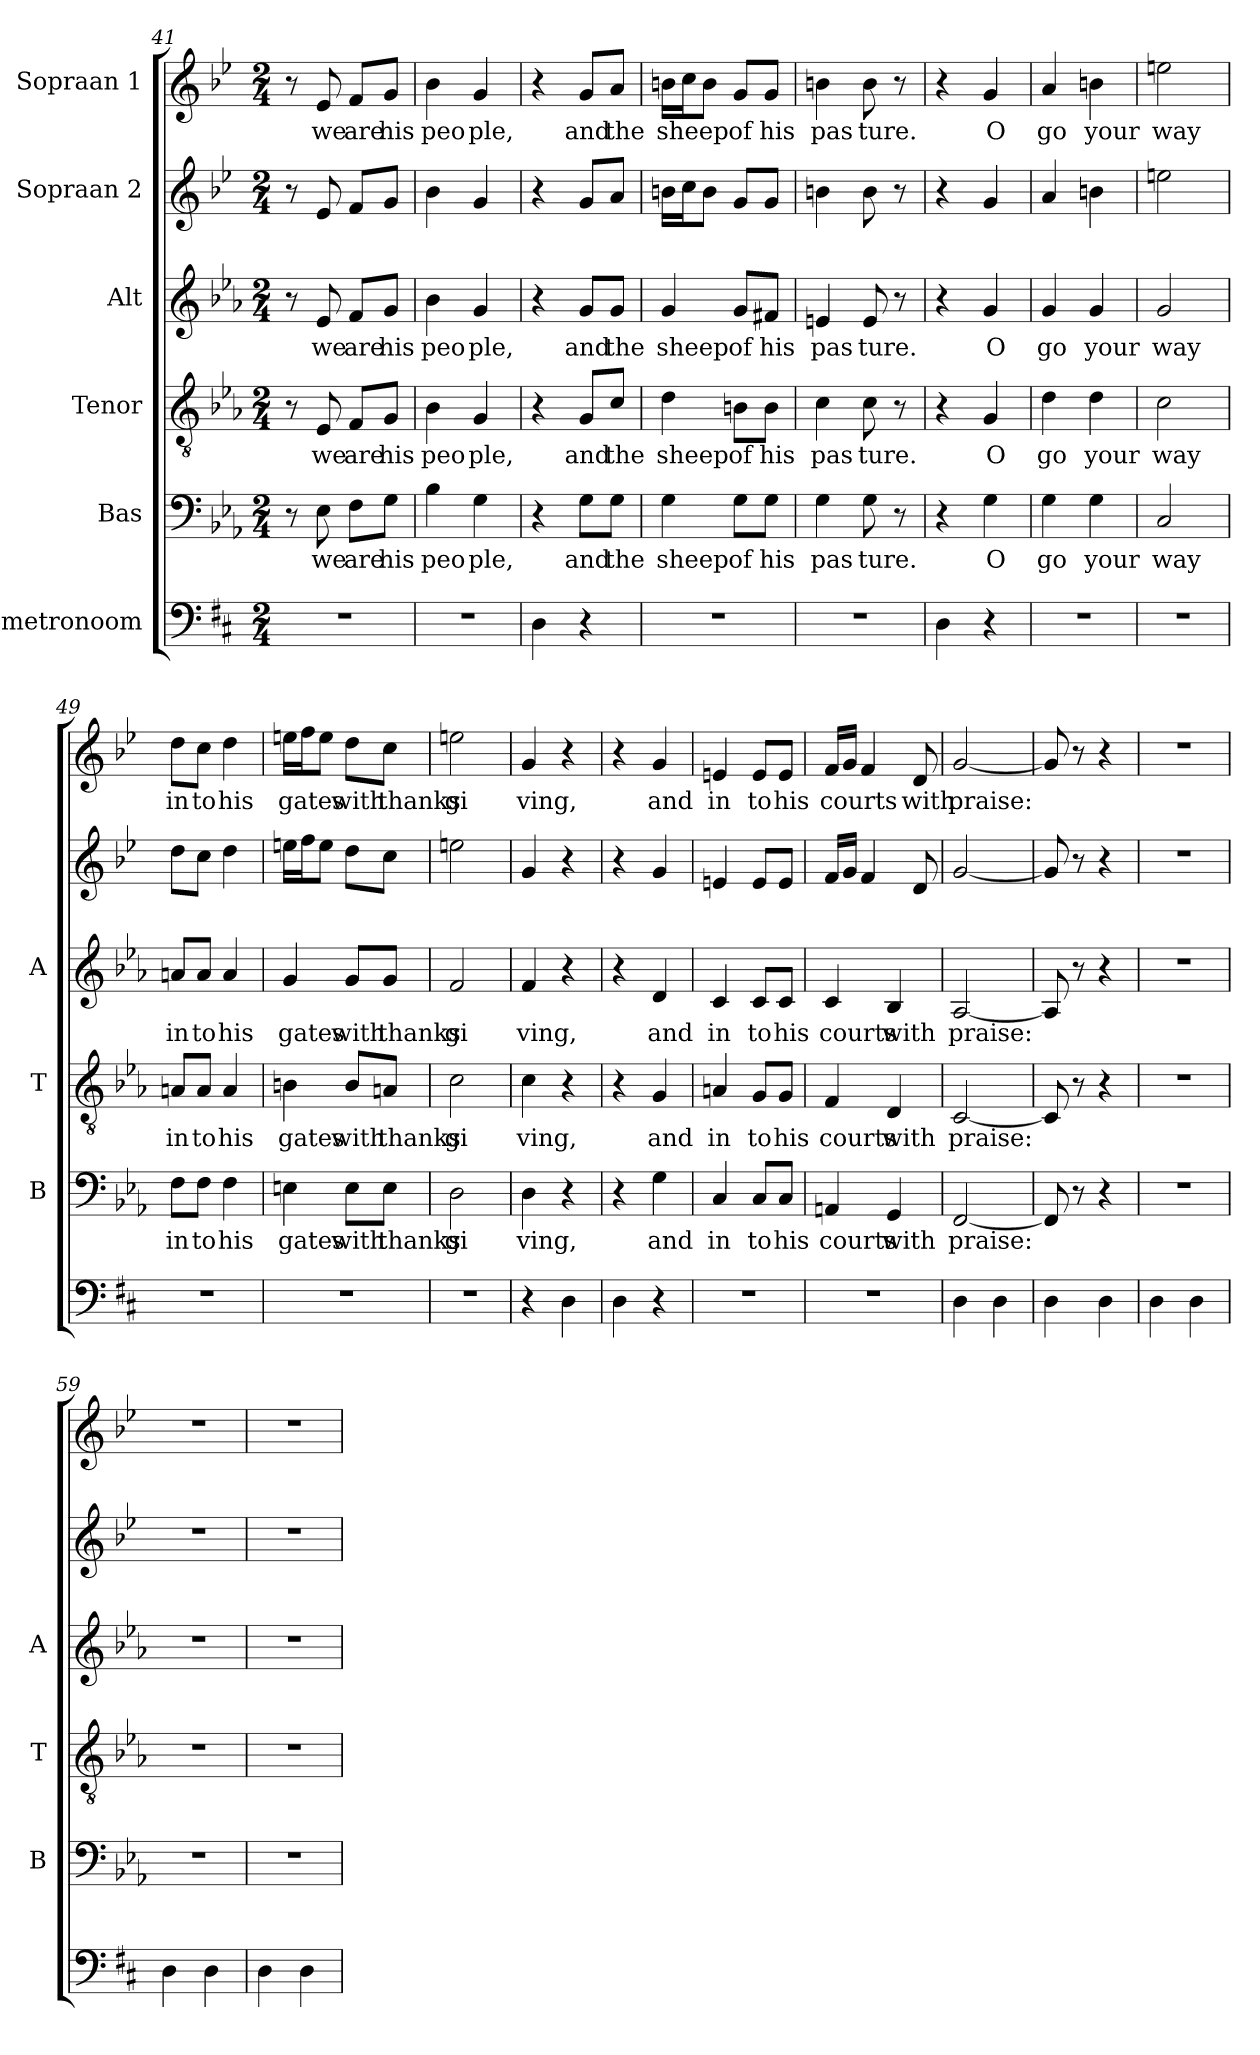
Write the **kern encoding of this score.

**kern	**kern	**text	**kern	**text	**kern	**text	**kern	**kern	**text
*part6	*part5	*part5	*part4	*part4	*part3	*part3	*part2	*part1	*part1
*staff6	*staff5	*staff5	*staff4	*staff4	*staff3	*staff3	*staff2	*staff1	*staff1
*I"metronoom	*I"Bas	*	*I"Tenor	*	*I"Alt	*	*I"Sopraan 2	*I"Sopraan 1	*
*	*I'B	*	*I'T	*	*I'A	*	*	*	*
*clefF4	*clefF4	*	*clefGv2	*	*clefG2	*	*clefG2	*clefG2	*
*k[f#c#]	*k[b-e-a-]	*	*k[b-e-a-]	*	*k[b-e-a-]	*	*k[b-e-]	*k[b-e-]	*
*M2/4	*M2/4	*	*M2/4	*	*M2/4	*	*M2/4	*M2/4	*
=41	=41	=41	=41	=41	=41	=41	=41	=41	=41
2r	8r	.	8r	.	8r	.	8r	8r	.
.	8E-\	we	8E-/	we	8e-/	we	8e-/	8e-/	we
.	8F\L	are	8F/L	are	8f/L	are	8f/L	8f/L	are
.	8G\J	his	8G/J	his	8g/J	his	8g/J	8g/J	his
=42	=42	=42	=42	=42	=42	=42	=42	=42	=42
2r	4B-\	peo	4B-\	peo	4b-\	peo	4b-\	4b-\	peo
.	4G\	ple,	4G/	ple,	4g/	ple,	4g/	4g/	ple,
=43	=43	=43	=43	=43	=43	=43	=43	=43	=43
4D\	4r	.	4r	.	4r	.	4r	4r	.
4r	8G\L	and	8G/L	and	8g/L	and	8g/L	8g/L	and
.	8G\J	the	8c/J	the	8g/J	the	8a/J	8a/J	the
!!LO:PB:g=z
=44	=44	=44	=44	=44	=44	=44	=44	=44	=44
2r	4G\	sheep	4d\	sheep	4g/	sheep	16bn\LL	16bn\LL	sheep
.	.	.	.	.	.	.	16cc\J	16cc\J	.
.	.	.	.	.	.	.	8b\J	8b\J	.
.	8G\L	of	8Bn\L	of	8g/L	of	8g/L	8g/L	of
.	8G\J	his	8B\J	his	8f#X/J	his	8g/J	8g/J	his
=45	=45	=45	=45	=45	=45	=45	=45	=45	=45
2r	4G\	pas	4c\	pas	4en/	pas	4bn\	4bn\	pas
.	8G\	ture.	8c\	ture.	8e/	ture.	8b\	8b\	ture.
.	8r	.	8r	.	8r	.	8r	8r	.
=46	=46	=46	=46	=46	=46	=46	=46	=46	=46
4D\	4r	.	4r	.	4r	.	4r	4r	.
4r	4G\	O	4G/	O	4g/	O	4g/	4g/	O
=47	=47	=47	=47	=47	=47	=47	=47	=47	=47
2r	4G\	go	4d\	go	4g/	go	4a/	4a/	go
.	4G\	your	4d\	your	4g/	your	4bn\	4bn\	your
=48	=48	=48	=48	=48	=48	=48	=48	=48	=48
2r	2C/	way	2c\	way	2g/	way	2een\	2een\	way
=49	=49	=49	=49	=49	=49	=49	=49	=49	=49
2r	8F\L	in	8An/L	in	8an/L	in	8dd\L	8dd\L	in
.	8F\J	to	8A/J	to	8a/J	to	8cc\J	8cc\J	to
.	4F\	his	4A/	his	4a/	his	4dd\	4dd\	his
=50	=50	=50	=50	=50	=50	=50	=50	=50	=50
2r	4En\	gates	4Bn\	gates	4g/	gates	16een\LL	16een\LL	gates
.	.	.	.	.	.	.	16ff\J	16ff\J	.
.	.	.	.	.	.	.	8ee\J	8ee\J	.
.	8E\L	with	8B/L	with	8g/L	with	8dd\L	8dd\L	with
.	8E\J	thanks	8An/J	thanks	8g/J	thanks	8cc\J	8cc\J	thanks
!!LO:PB:g=z
=51	=51	=51	=51	=51	=51	=51	=51	=51	=51
2r	2D\	gi	2c\	gi	2f/	gi	2een\	2een\	gi
=52	=52	=52	=52	=52	=52	=52	=52	=52	=52
4r	4D\	ving,	4c\	ving,	4f/	ving,	4g/	4g/	ving,
4D\	4r	.	4r	.	4r	.	4r	4r	.
=53	=53	=53	=53	=53	=53	=53	=53	=53	=53
4D\	4r	.	4r	.	4r	.	4r	4r	.
4r	4G\	and	4G/	and	4d/	and	4g/	4g/	and
=54	=54	=54	=54	=54	=54	=54	=54	=54	=54
2r	4C/	in	4An/	in	4c/	in	4en/	4en/	in
.	8C/L	to	8G/L	to	8c/L	to	8e/L	8e/L	to
.	8C/J	his	8G/J	his	8c/J	his	8e/J	8e/J	his
=55	=55	=55	=55	=55	=55	=55	=55	=55	=55
2r	4AAn/	courts	4F/	courts	4c/	courts	16f/LL	16f/LL	courts
.	.	.	.	.	.	.	16g/JJ	16g/JJ	.
.	.	.	.	.	.	.	4f/	4f/	.
.	4GG/	with	4D/	with	4B-/	with	.	.	.
.	.	.	.	.	.	.	8d/	8d/	with
=56	=56	=56	=56	=56	=56	=56	=56	=56	=56
4D\	[2FF/	praise:	[2C/	praise:	[2A-/	praise:	[2g/	[2g/	praise:
4D\	.	.	.	.	.	.	.	.	.
=57	=57	=57	=57	=57	=57	=57	=57	=57	=57
4D\	8FF/]	.	8C/]	.	8A-/]	.	8g/]	8g/]	.
.	8r	.	8r	.	8r	.	8r	8r	.
4D\	4r	.	4r	.	4r	.	4r	4r	.
=58	=58	=58	=58	=58	=58	=58	=58	=58	=58
4D\	2r	.	2r	.	2r	.	2r	2r	.
4D\	.	.	.	.	.	.	.	.	.
=59	=59	=59	=59	=59	=59	=59	=59	=59	=59
4D\	2r	.	2r	.	2r	.	2r	2r	.
4D\	.	.	.	.	.	.	.	.	.
=60	=60	=60	=60	=60	=60	=60	=60	=60	=60
4D\	2r	.	2r	.	2r	.	2r	2r	.
4D\	.	.	.	.	.	.	.	.	.
=	=	=	=	=	=	=	=	=	=
*-	*-	*-	*-	*-	*-	*-	*-	*-	*-
